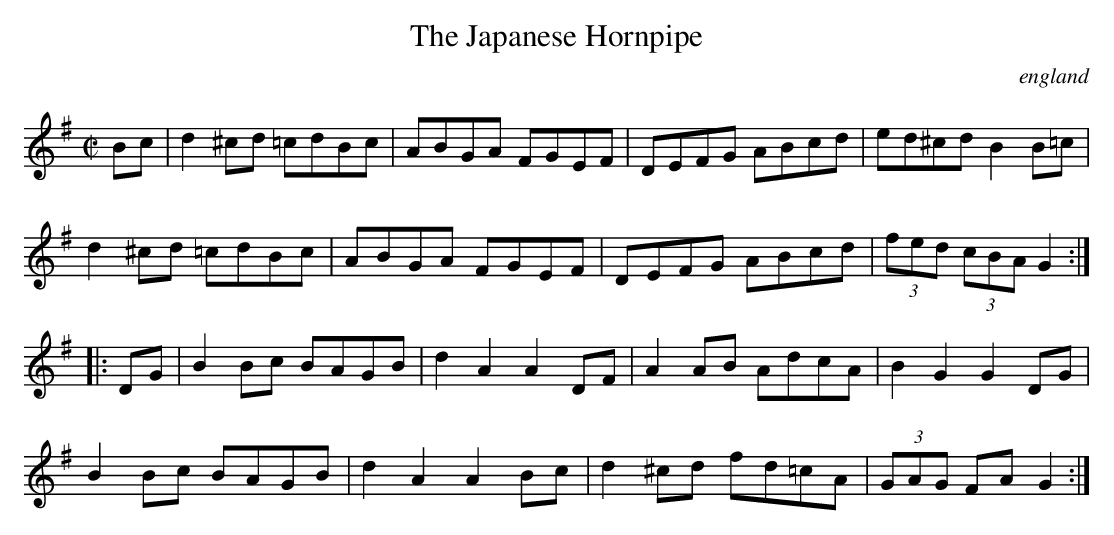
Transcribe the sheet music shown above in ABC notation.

X:1
T:Japanese Hornpipe, The
O:england
M:C|
K:G
Bc|d2^cd =cdBc|ABGA FGEF|DEFG ABcd|ed^cd B2B=c|
d2^cd =cdBc|ABGA FGEF|DEFG ABcd|(3fed (3cBA G2:|
|:DG|B2Bc BAGB|d2A2 A2DF|A2AB AdcA|B2G2 G2DG|
B2Bc BAGB|d2A2 A2Bc|d2^cd fd=cA|(3GAG FA G2:|
